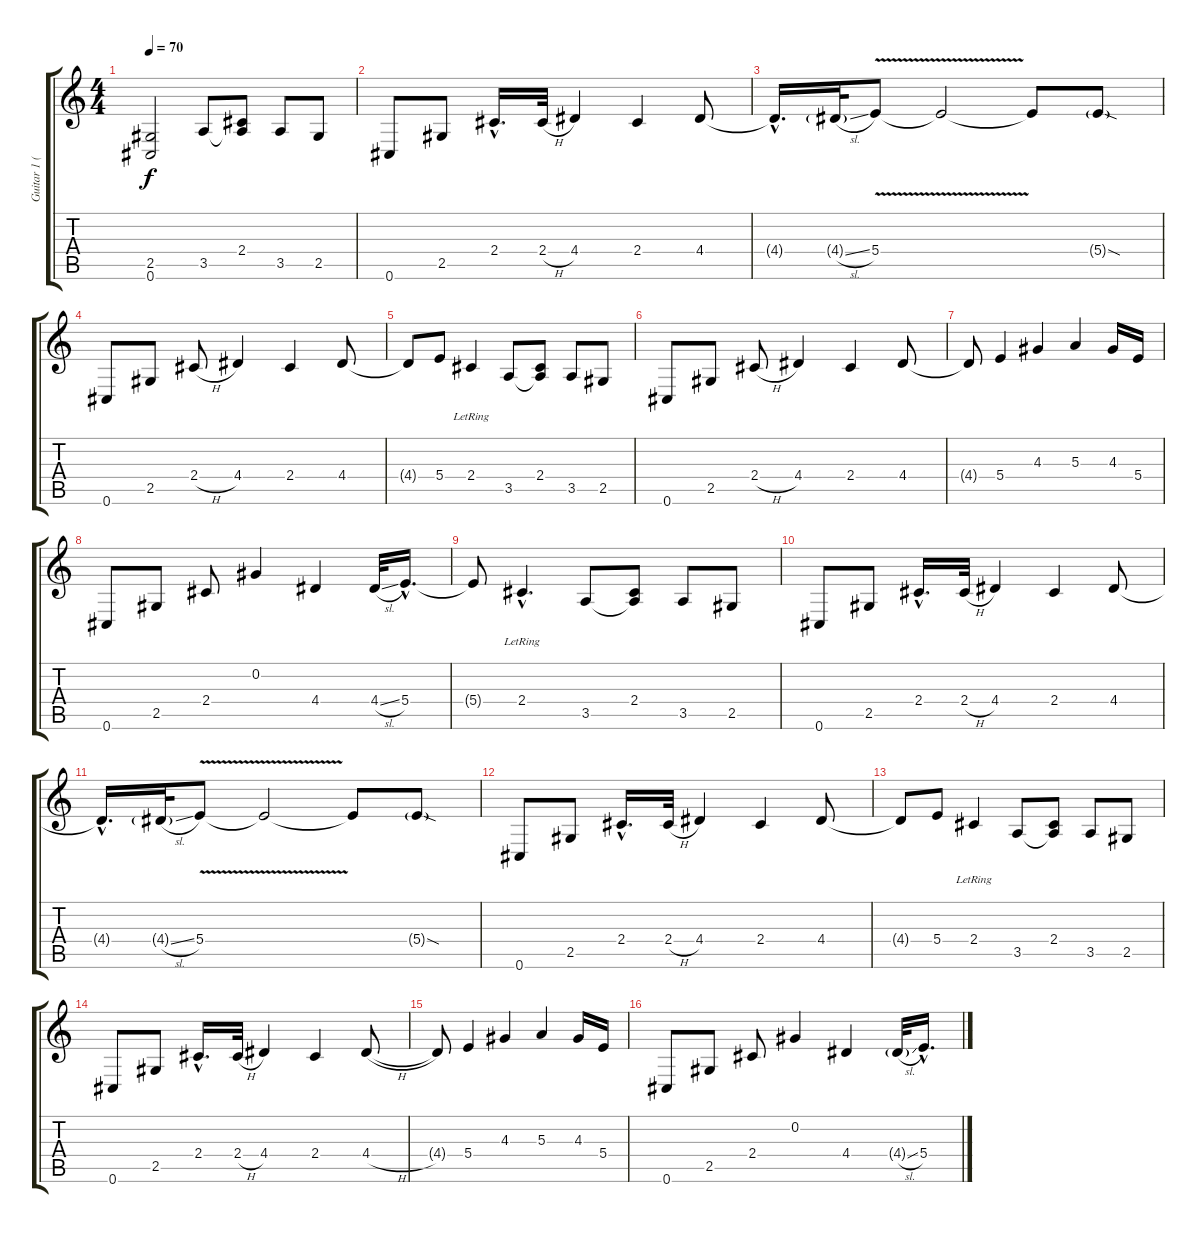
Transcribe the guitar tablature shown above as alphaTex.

\track ("Guitar 1 (Distortion)" "Guitar 1 (") {instrument distortionguitar}
\staff {score tabs}
\tuning (Db4 Ab3 E3 B2 Gb2 Db2) {hide}
\ts (4 4)
\tempo 70
\clef g2
\ks c
(2.5{t} 0.6{t}).2{dy f} 3.5.8 (2.4 3.5{t}).8 3.5.8 2.5.8 |
0.6.8 2.5.8 2.4{hac}.16{d} 2.4{h}.32 4.4.4 2.4.4 4.4.8 |
4.4{hac t}.16{d} 4.4{sl g}.32 5.4{v}.8 5.4{t}.2 5.4{t}.8 5.4{sod g}.8 |
0.6.8 2.5.8 2.4{h}.8 4.4.4 2.4.4 4.4.8 |
4.4{t}.8 5.4.8 2.4{lr}.4 3.5.8 (2.4 3.5{t}).8 3.5.8 2.5.8 |
0.6.8 2.5.8 2.4{h}.8 4.4.4 2.4.4 4.4.8 |
4.4{t}.8 5.4.4 4.3.4 5.3.4 4.3.16 5.4.16 |
0.6.8 2.5.8 2.4.8 0.2.4 4.4.4 4.4{sl}.32 5.4{hac}.16{d} |
5.4{t}.8 2.4{hac lr}.4{d} 3.5.8 (2.4 3.5{t}).8 3.5.8 2.5.8 |
0.6.8 2.5.8 2.4{hac}.16{d} 2.4{h}.32 4.4.4 2.4.4 4.4.8 |
4.4{hac t}.16{d} 4.4{sl g}.32 5.4{v}.8 5.4{t}.2 5.4{t}.8 5.4{sod g}.8 |
0.6.8 2.5.8 2.4{hac}.16{d} 2.4{h}.32 4.4.4 2.4.4 4.4.8 |
4.4{t}.8 5.4.8 2.4{lr}.4 3.5.8 (2.4 3.5{t}).8 3.5.8 2.5.8 |
0.6.8 2.5.8 2.4{hac}.16{d} 2.4{h}.32 4.4.4 2.4.4 4.4{h}.8 |
4.4{t}.8 5.4.4 4.3.4 5.3.4 4.3.16 5.4.16 |
0.6.8 2.5.8 2.4.8 0.2.4 4.4.4 4.4{sl g}.32 5.4{hac}.16{d}
